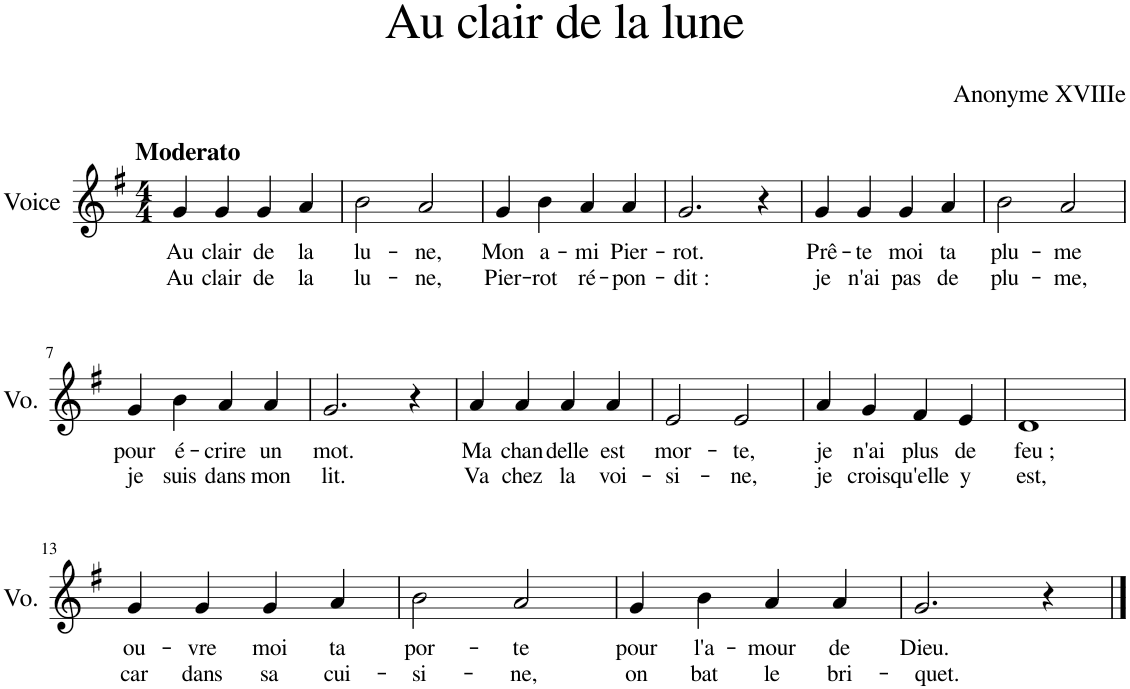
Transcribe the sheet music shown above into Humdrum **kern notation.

**kern	**text	**text
*part1	*part1	*part1
*staff1	*staff1	*staff1
*I"Voice	*	*
*I'Vo.	*	*
*clefG2	*	*
*k[f#]	*	*
*M4/4	*	*
=1	=1	=1
!LO:TX:a:B:t=Moderato	!	!
!	!LO:LY:b	!LO:LY:b
4g/	Au	Au
!	!LO:LY:b	!LO:LY:b
4g/	clair	clair
!	!LO:LY:b	!LO:LY:b
4g/	de	de
!	!LO:LY:b	!LO:LY:b
4a/	la	la
=2	=2	=2
!	!LO:LY:b	!LO:LY:b
2b\	lu-	lu-
!	!LO:LY:b	!LO:LY:b
2a/	-ne,	-ne,
=3	=3	=3
!	!LO:LY:b	!LO:LY:b
4g/	Mon	Pier-
!	!LO:LY:b	!LO:LY:b
4b\	a-	-rot
!	!LO:LY:b	!LO:LY:b
4a/	-mi	ré-
!	!LO:LY:b	!LO:LY:b
4a/	Pier-	-pon-
=4	=4	=4
!	!LO:LY:b	!LO:LY:b
2.g/	-rot.	-dit :
4r	.	.
=5	=5	=5
!	!LO:LY:b	!LO:LY:b
4g/	Prê-	je
!	!LO:LY:b	!LO:LY:b
4g/	-te	n'ai
!	!LO:LY:b	!LO:LY:b
4g/	moi	pas
!	!LO:LY:b	!LO:LY:b
4a/	ta	de
=6	=6	=6
!	!LO:LY:b	!LO:LY:b
2b\	plu-	plu-
!	!LO:LY:b	!LO:LY:b
2a/	-me	-me,
!!LO:LB:g=z
=7	=7	=7
!	!LO:LY:b	!LO:LY:b
4g/	pour	je
!	!LO:LY:b	!LO:LY:b
4b\	é-	suis
!	!LO:LY:b	!LO:LY:b
4a/	crire	dans
!	!LO:LY:b	!LO:LY:b
4a/	un	mon
=8	=8	=8
!	!LO:LY:b	!LO:LY:b
2.g/	mot.	lit.
4r	.	.
=9	=9	=9
!	!LO:LY:b	!LO:LY:b
4a/	Ma	Va
!	!LO:LY:b	!LO:LY:b
4a/	chan-	chez
!	!LO:LY:b	!LO:LY:b
4a/	-delle	la
!	!LO:LY:b	!LO:LY:b
4a/	est	voi-
=10	=10	=10
!	!LO:LY:b	!LO:LY:b
2e/	mor-	-si-
!	!LO:LY:b	!LO:LY:b
2e/	te,	-ne,
=11	=11	=11
!	!LO:LY:b	!LO:LY:b
4a/	je	je
!	!LO:LY:b	!LO:LY:b
4g/	n'ai	crois
!	!LO:LY:b	!LO:LY:b
4f#/	plus	qu'elle
!	!LO:LY:b	!LO:LY:b
4e/	de	y
=12	=12	=12
!	!LO:LY:b	!LO:LY:b
1d	feu ;	est,
!!LO:LB:g=z
=13	=13	=13
!	!LO:LY:b	!LO:LY:b
4g/	ou-	car
!	!LO:LY:b	!LO:LY:b
4g/	-vre	dans
!	!LO:LY:b	!LO:LY:b
4g/	moi	sa
!	!LO:LY:b	!LO:LY:b
4a/	ta	cui-
=14	=14	=14
!	!LO:LY:b	!LO:LY:b
2b\	por-	-si-
!	!LO:LY:b	!LO:LY:b
2a/	-te	-ne,
=15	=15	=15
!	!LO:LY:b	!LO:LY:b
4g/	pour	on
!	!LO:LY:b	!LO:LY:b
4b\	l'a-	bat
!	!LO:LY:b	!LO:LY:b
4a/	-mour	le
!	!LO:LY:b	!LO:LY:b
4a/	de	bri-
=16	=16	=16
!	!LO:LY:b	!LO:LY:b
2.g/	Dieu.	-quet.-
4r	.	.
==	==	==
*-	*-	*-
